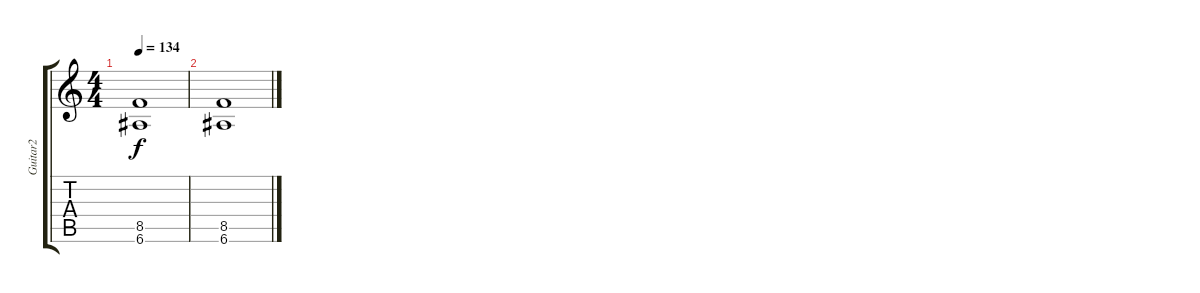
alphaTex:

\track ("Guitar2" "Guitar2") {instrument distortionguitar}
\staff {score tabs}
\tuning (E4 B3 G3 D3 A2 E2) {hide}
\ts (4 4)
\tempo 134
\clef g2
\ks c
(8.5 6.6).1{dy f} |
(8.5 6.6).1
